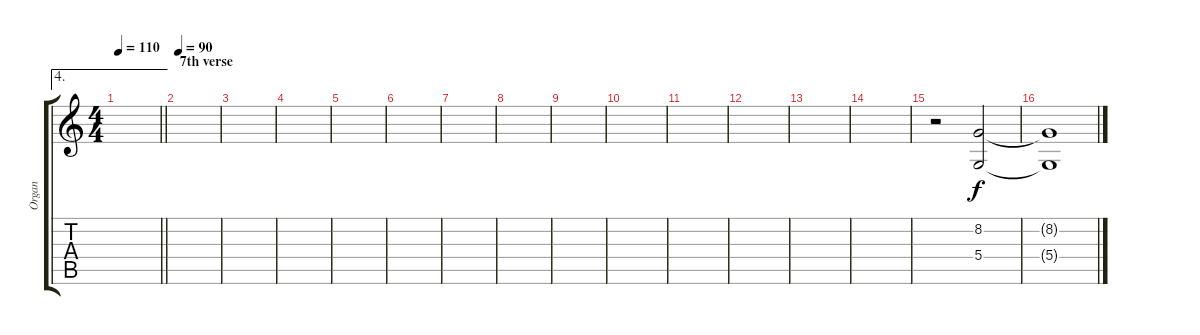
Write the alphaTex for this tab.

\track ("Organ" "Organ") {instrument churchorgan}
\staff {score tabs}
\tuning (E4 B3 G3 D3 A2 E2) {hide}
\ae 4
\ts (4 4)
\tempo 110
\clef g2
\barLineRight lightlight
\ks c
|
\section ("" "7th verse")
\tempo 90
|
|
|
|
|
|
|
|
|
|
|
|
|
r.2 (8.2 5.4).2 |
(8.2{t} 5.4{t}).1
